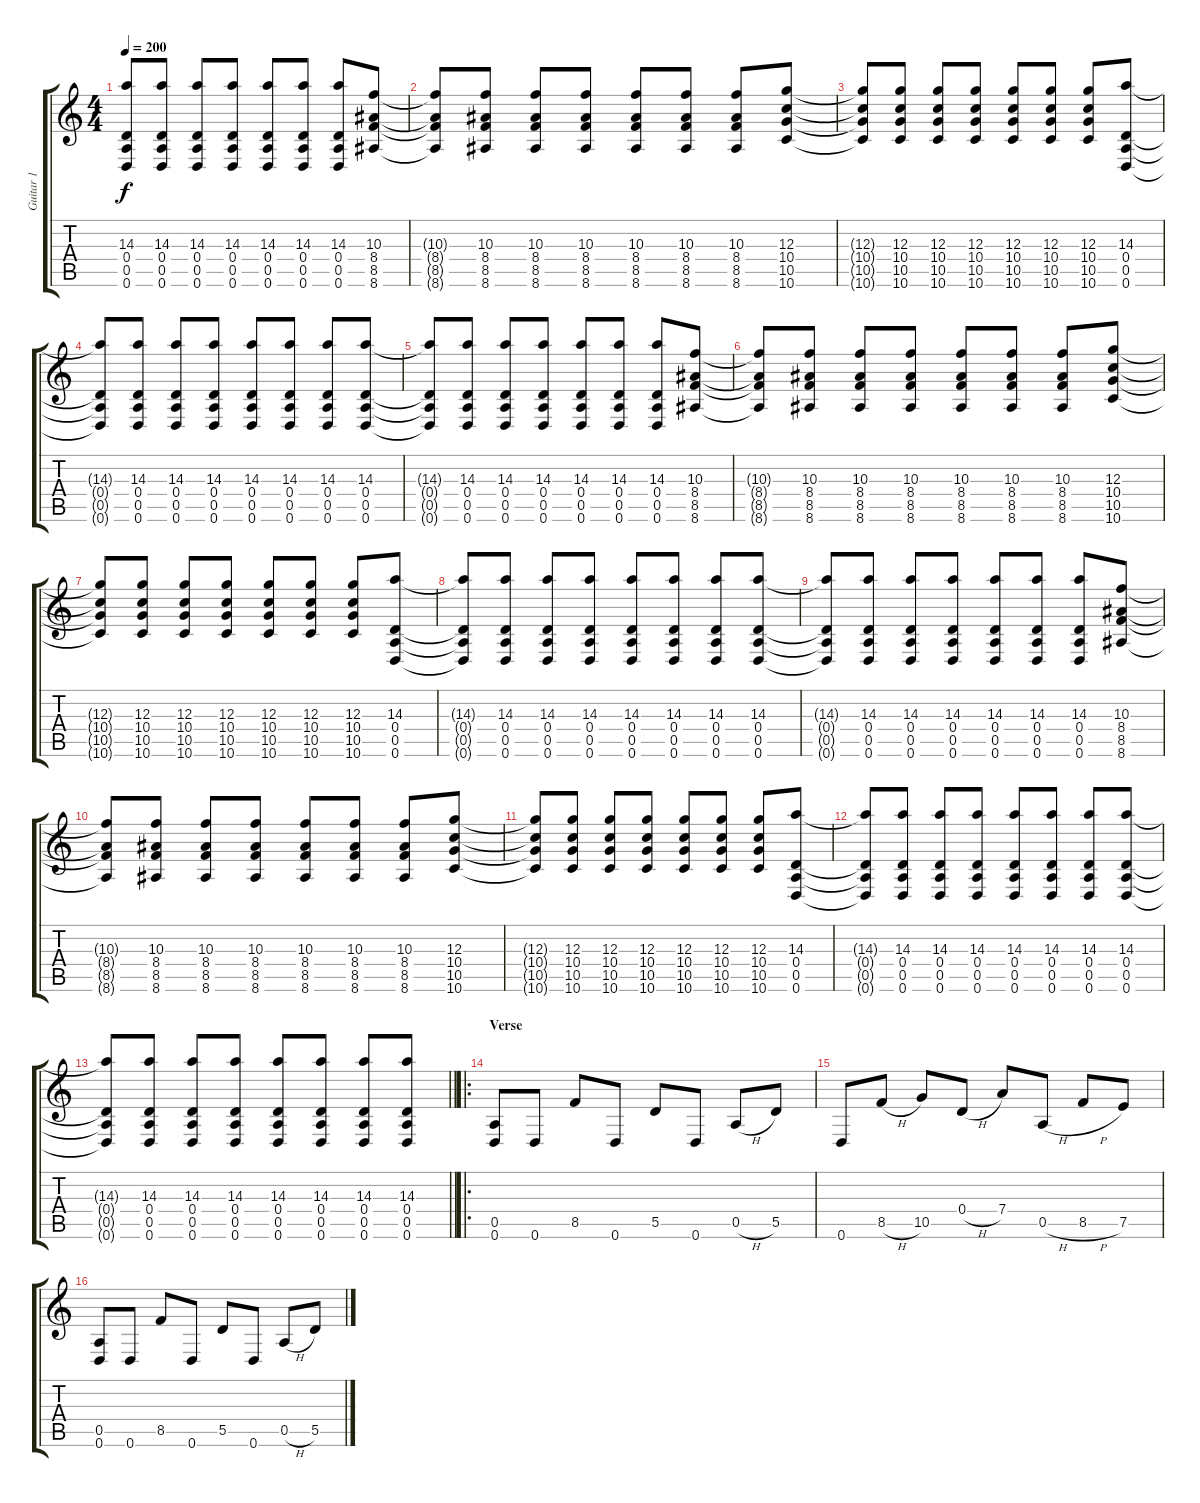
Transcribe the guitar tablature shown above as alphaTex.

\track ("Guitar 1" "Guitar 1") {instrument distortionguitar}
\staff {score tabs}
\tuning (E4 B3 G3 D3 A2 D2) {hide}
\ts (4 4)
\tempo 200
\clef g2
\ks c
(14.3{t} 0.4{t} 0.5{t} 0.6{t}).8{dy f} (14.3 0.4 0.5 0.6).8 (14.3 0.4 0.5 0.6).8 (14.3 0.4 0.5 0.6).8 (14.3 0.4 0.5 0.6).8 (14.3 0.4 0.5 0.6).8 (14.3 0.4 0.5 0.6).8 (10.3 8.4 8.5 8.6).8 |
(10.3{t} 8.4{t} 8.5{t} 8.6{t}).8 (10.3 8.4 8.5 8.6).8 (10.3 8.4 8.5 8.6).8 (10.3 8.4 8.5 8.6).8 (10.3 8.4 8.5 8.6).8 (10.3 8.4 8.5 8.6).8 (10.3 8.4 8.5 8.6).8 (12.3 10.4 10.5 10.6).8 |
(12.3{t} 10.4{t} 10.5{t} 10.6{t}).8 (12.3 10.4 10.5 10.6).8 (12.3 10.4 10.5 10.6).8 (12.3 10.4 10.5 10.6).8 (12.3 10.4 10.5 10.6).8 (12.3 10.4 10.5 10.6).8 (12.3 10.4 10.5 10.6).8 (14.3 0.4 0.5 0.6).8 |
(14.3{t} 0.4{t} 0.5{t} 0.6{t}).8 (14.3 0.4 0.5 0.6).8 (14.3 0.4 0.5 0.6).8 (14.3 0.4 0.5 0.6).8 (14.3 0.4 0.5 0.6).8 (14.3 0.4 0.5 0.6).8 (14.3 0.4 0.5 0.6).8 (14.3 0.4 0.5 0.6).8 |
(14.3{t} 0.4{t} 0.5{t} 0.6{t}).8 (14.3 0.4 0.5 0.6).8 (14.3 0.4 0.5 0.6).8 (14.3 0.4 0.5 0.6).8 (14.3 0.4 0.5 0.6).8 (14.3 0.4 0.5 0.6).8 (14.3 0.4 0.5 0.6).8 (10.3 8.4 8.5 8.6).8 |
(10.3{t} 8.4{t} 8.5{t} 8.6{t}).8 (10.3 8.4 8.5 8.6).8 (10.3 8.4 8.5 8.6).8 (10.3 8.4 8.5 8.6).8 (10.3 8.4 8.5 8.6).8 (10.3 8.4 8.5 8.6).8 (10.3 8.4 8.5 8.6).8 (12.3 10.4 10.5 10.6).8 |
(12.3{t} 10.4{t} 10.5{t} 10.6{t}).8 (12.3 10.4 10.5 10.6).8 (12.3 10.4 10.5 10.6).8 (12.3 10.4 10.5 10.6).8 (12.3 10.4 10.5 10.6).8 (12.3 10.4 10.5 10.6).8 (12.3 10.4 10.5 10.6).8 (14.3 0.4 0.5 0.6).8 |
(14.3{t} 0.4{t} 0.5{t} 0.6{t}).8 (14.3 0.4 0.5 0.6).8 (14.3 0.4 0.5 0.6).8 (14.3 0.4 0.5 0.6).8 (14.3 0.4 0.5 0.6).8 (14.3 0.4 0.5 0.6).8 (14.3 0.4 0.5 0.6).8 (14.3 0.4 0.5 0.6).8 |
(14.3{t} 0.4{t} 0.5{t} 0.6{t}).8 (14.3 0.4 0.5 0.6).8 (14.3 0.4 0.5 0.6).8 (14.3 0.4 0.5 0.6).8 (14.3 0.4 0.5 0.6).8 (14.3 0.4 0.5 0.6).8 (14.3 0.4 0.5 0.6).8 (10.3 8.4 8.5 8.6).8 |
(10.3{t} 8.4{t} 8.5{t} 8.6{t}).8 (10.3 8.4 8.5 8.6).8 (10.3 8.4 8.5 8.6).8 (10.3 8.4 8.5 8.6).8 (10.3 8.4 8.5 8.6).8 (10.3 8.4 8.5 8.6).8 (10.3 8.4 8.5 8.6).8 (12.3 10.4 10.5 10.6).8 |
(12.3{t} 10.4{t} 10.5{t} 10.6{t}).8 (12.3 10.4 10.5 10.6).8 (12.3 10.4 10.5 10.6).8 (12.3 10.4 10.5 10.6).8 (12.3 10.4 10.5 10.6).8 (12.3 10.4 10.5 10.6).8 (12.3 10.4 10.5 10.6).8 (14.3 0.4 0.5 0.6).8 |
(14.3{t} 0.4{t} 0.5{t} 0.6{t}).8 (14.3 0.4 0.5 0.6).8 (14.3 0.4 0.5 0.6).8 (14.3 0.4 0.5 0.6).8 (14.3 0.4 0.5 0.6).8 (14.3 0.4 0.5 0.6).8 (14.3 0.4 0.5 0.6).8 (14.3 0.4 0.5 0.6).8 |
\barLineRight lightlight
(14.3{t} 0.4{t} 0.5{t} 0.6{t}).8 (14.3 0.4 0.5 0.6).8 (14.3 0.4 0.5 0.6).8 (14.3 0.4 0.5 0.6).8 (14.3 0.4 0.5 0.6).8 (14.3 0.4 0.5 0.6).8 (14.3 0.4 0.5 0.6).8 (14.3 0.4 0.5 0.6).8 |
\ro
\section ("" "Verse")
(0.5 0.6).8 0.6.8 8.5.8 0.6.8 5.5.8 0.6.8 0.5{h}.8 5.5.8 |
0.6.8 8.5{h}.8 10.5.8 0.4{h}.8 7.4.8 0.5{h}.8 8.5{h}.8 7.5.8 |
(0.5 0.6).8 0.6.8 8.5.8 0.6.8 5.5.8 0.6.8 0.5{h}.8 5.5.8
